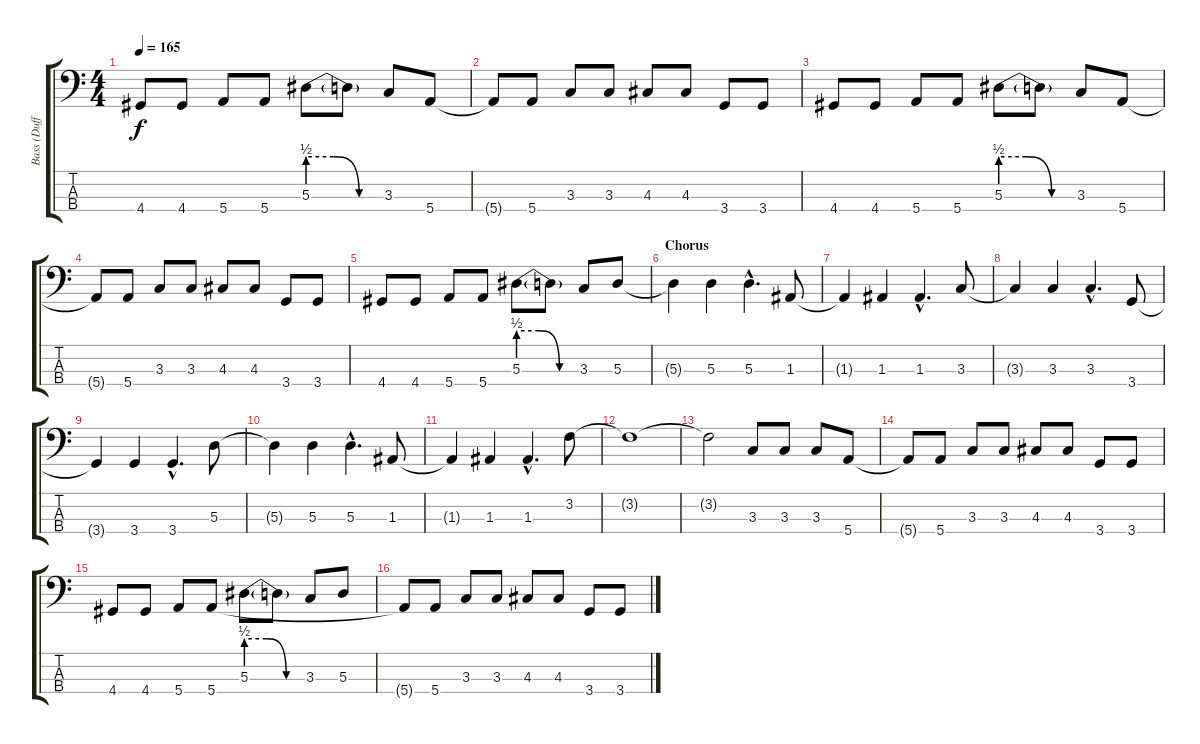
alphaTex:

\track ("Bass (Duff)" "Bass (Duff") {instrument electricbasspick}
\staff {score tabs}
\tuning (G2 D2 A1 E1) {hide}
\ts (4 4)
\tempo 165
\clef f4
\ks c
4.4.8{dy f} 4.4.8 5.4.8 5.4.8 5.3{be (custom 0 2 20 2 40 0 60 0)}.8 5.3{t}.8 3.3.8 5.4.8 |
5.4{t}.8 5.4.8 3.3.8 3.3.8 4.3.8 4.3.8 3.4.8 3.4.8 |
4.4.8 4.4.8 5.4.8 5.4.8 5.3{be (custom 0 2 20 2 40 0 60 0)}.8 5.3{t}.8 3.3.8 5.4.8 |
5.4{t}.8 5.4.8 3.3.8 3.3.8 4.3.8 4.3.8 3.4.8 3.4.8 |
4.4.8 4.4.8 5.4.8 5.4.8 5.3{be (custom 0 2 20 2 40 0 60 0)}.8 5.3{t}.8 3.3.8 5.3.8 |
\section ("" "Chorus")
5.3{t}.4 5.3.4 5.3{hac}.4{d} 1.3.8 |
1.3{t}.4 1.3.4 1.3{hac}.4{d} 3.3.8 |
3.3{t}.4 3.3.4 3.3{hac}.4{d} 3.4.8 |
3.4{t}.4 3.4.4 3.4{hac}.4{d} 5.3.8 |
5.3{t}.4 5.3.4 5.3{hac}.4{d} 1.3.8 |
1.3{t}.4 1.3.4 1.3{hac}.4{d} 3.2.8 |
3.2{t}.1 |
3.2{t}.2 3.3.8 3.3.8 3.3.8 5.4.8 |
5.4{t}.8 5.4.8 3.3.8 3.3.8 4.3.8 4.3.8 3.4.8 3.4.8 |
4.4.8 4.4.8 5.4.8 5.4.8 5.3{be (custom 0 2 20 2 40 0 60 0)}.8 5.3{t}.8 3.3.8 5.3.8 |
5.4{t}.8 5.4.8 3.3.8 3.3.8 4.3.8 4.3.8 3.4.8 3.4.8
